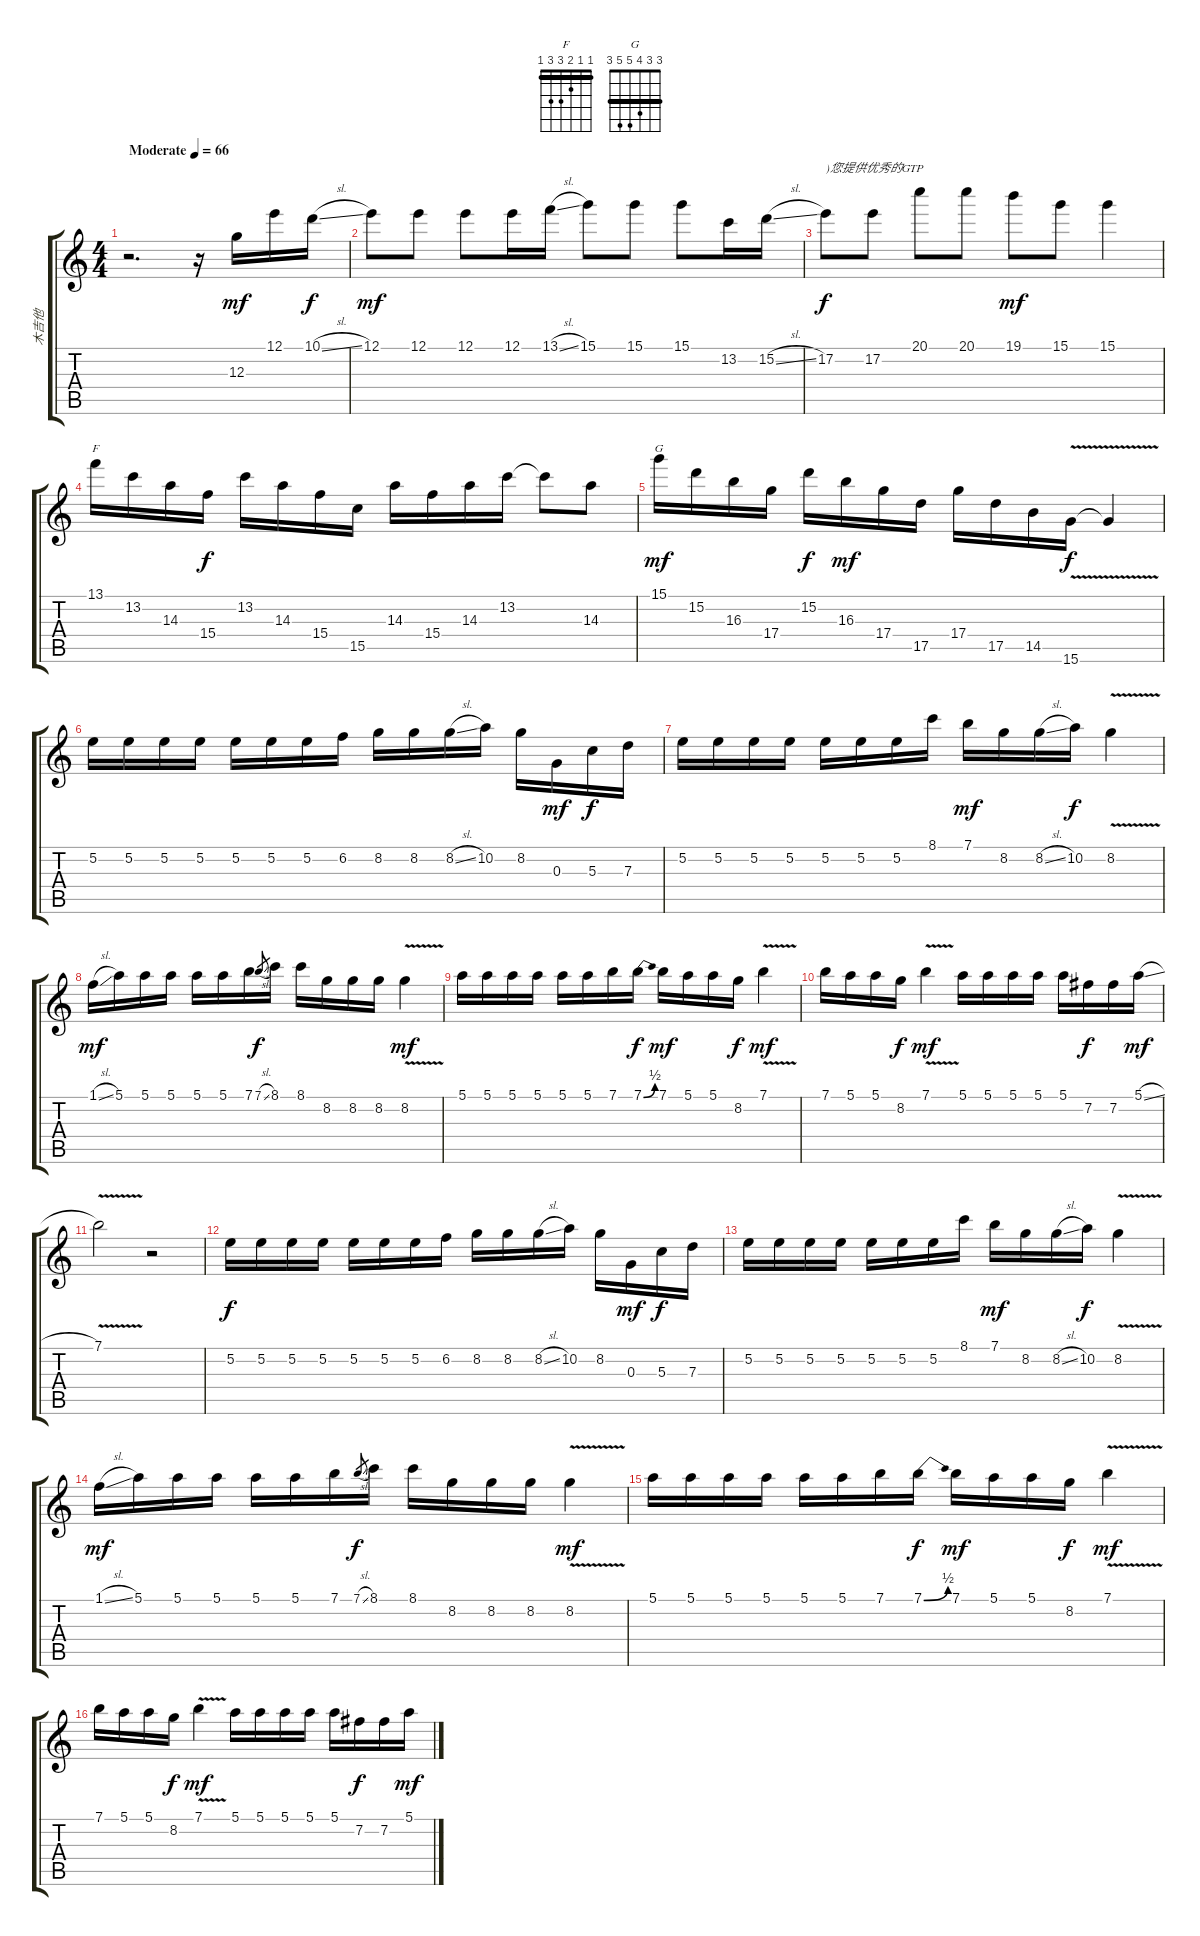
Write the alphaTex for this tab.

\track ("木吉他" "木吉他") {instrument electricguitarjazz}
\staff {score tabs}
\tuning (E4 B3 G3 D3 A2 E2) {hide}
\chord ("F" 1 1 2 3 3 1) {barre 1}
\chord ("G" 3 3 4 5 5 3) {barre 3}
\ts (4 4)
\tempo (66 "Moderate")
\clef g2
\ks c
r.2{d dy mf instrument electricguitarjazz} r.16 12.3.16 12.1.16 10.1{sl}.16{dy f} |
12.1.8{dy mf} 12.1.8 12.1.8 12.1.16 13.1{sl}.16 15.1.8 15.1.8 15.1.8 13.2.16 15.2{sl}.16 |
17.2.8{txt ")您提供优秀的GTP" dy f} 17.2.8 20.1.8 20.1.8 19.1.8{dy mf} 15.1.8 15.1.4 |
13.1.16{ch "F"} 13.2.16 14.3.16 15.4.16{dy f} 13.2.16 14.3.16 15.4.16 15.5.16 14.3.16 15.4.16 14.3.16 13.2.16 13.2{t}.8 14.3.8 |
15.1.16{ch "G" dy mf} 15.2.16 16.3.16 17.4.16 15.2.16{dy f} 16.3.16{dy mf} 17.4.16 17.5.16 17.4.16 17.5.16 14.5.16 15.6{v}.16{dy f} 15.6{t}.4 |
5.2.16 5.2.16 5.2.16 5.2.16 5.2.16 5.2.16 5.2.16 6.2.16 8.2.16 8.2.16 8.2{sl}.16 10.2.16 8.2.16 0.3.16{dy mf} 5.3.16{dy f} 7.3.16 |
5.2.16 5.2.16 5.2.16 5.2.16 5.2.16 5.2.16 5.2.16 8.1.16 7.1.16{dy mf} 8.2.16 8.2{sl}.16 10.2.16{dy f} 8.2{v}.4 |
1.1{sl}.16{dy mf} 5.1.16 5.1.16 5.1.16 5.1.16 5.1.16 7.1.16 7.1{sl}.8{gr dy f} 8.1.16 8.1.16 8.2.16 8.2.16 8.2.16 8.2{v}.4{dy mf} |
5.1.16 5.1.16 5.1.16 5.1.16 5.1.16 5.1.16 7.1.16 7.1{be (bend 0 0 60 2)}.16{dy f} 7.1.16{dy mf} 5.1.16 5.1.16 8.2.16{dy f} 7.1{v}.4{dy mf} |
7.1.16 5.1.16 5.1.16 8.2.16{dy f} 7.1{v}.4{dy mf} 5.1.16 5.1.16 5.1.16 5.1.16 5.1.16 7.2.16{dy f} 7.2.16 5.1{sl}.16{dy mf} |
7.1{v}.2 r.2 |
5.2.16{dy f} 5.2.16 5.2.16 5.2.16 5.2.16 5.2.16 5.2.16 6.2.16 8.2.16 8.2.16 8.2{sl}.16 10.2.16 8.2.16 0.3.16{dy mf} 5.3.16{dy f} 7.3.16 |
5.2.16 5.2.16 5.2.16 5.2.16 5.2.16 5.2.16 5.2.16 8.1.16 7.1.16{dy mf} 8.2.16 8.2{sl}.16 10.2.16{dy f} 8.2{v}.4 |
1.1{sl}.16{dy mf} 5.1.16 5.1.16 5.1.16 5.1.16 5.1.16 7.1.16 7.1{sl}.8{gr dy f} 8.1.16 8.1.16 8.2.16 8.2.16 8.2.16 8.2{v}.4{dy mf} |
5.1.16 5.1.16 5.1.16 5.1.16 5.1.16 5.1.16 7.1.16 7.1{be (bend 0 0 60 2)}.16{dy f} 7.1.16{dy mf} 5.1.16 5.1.16 8.2.16{dy f} 7.1{v}.4{dy mf} |
7.1.16 5.1.16 5.1.16 8.2.16{dy f} 7.1{v}.4{dy mf} 5.1.16 5.1.16 5.1.16 5.1.16 5.1.16 7.2.16{dy f} 7.2.16 5.1{sl}.16{dy mf}
